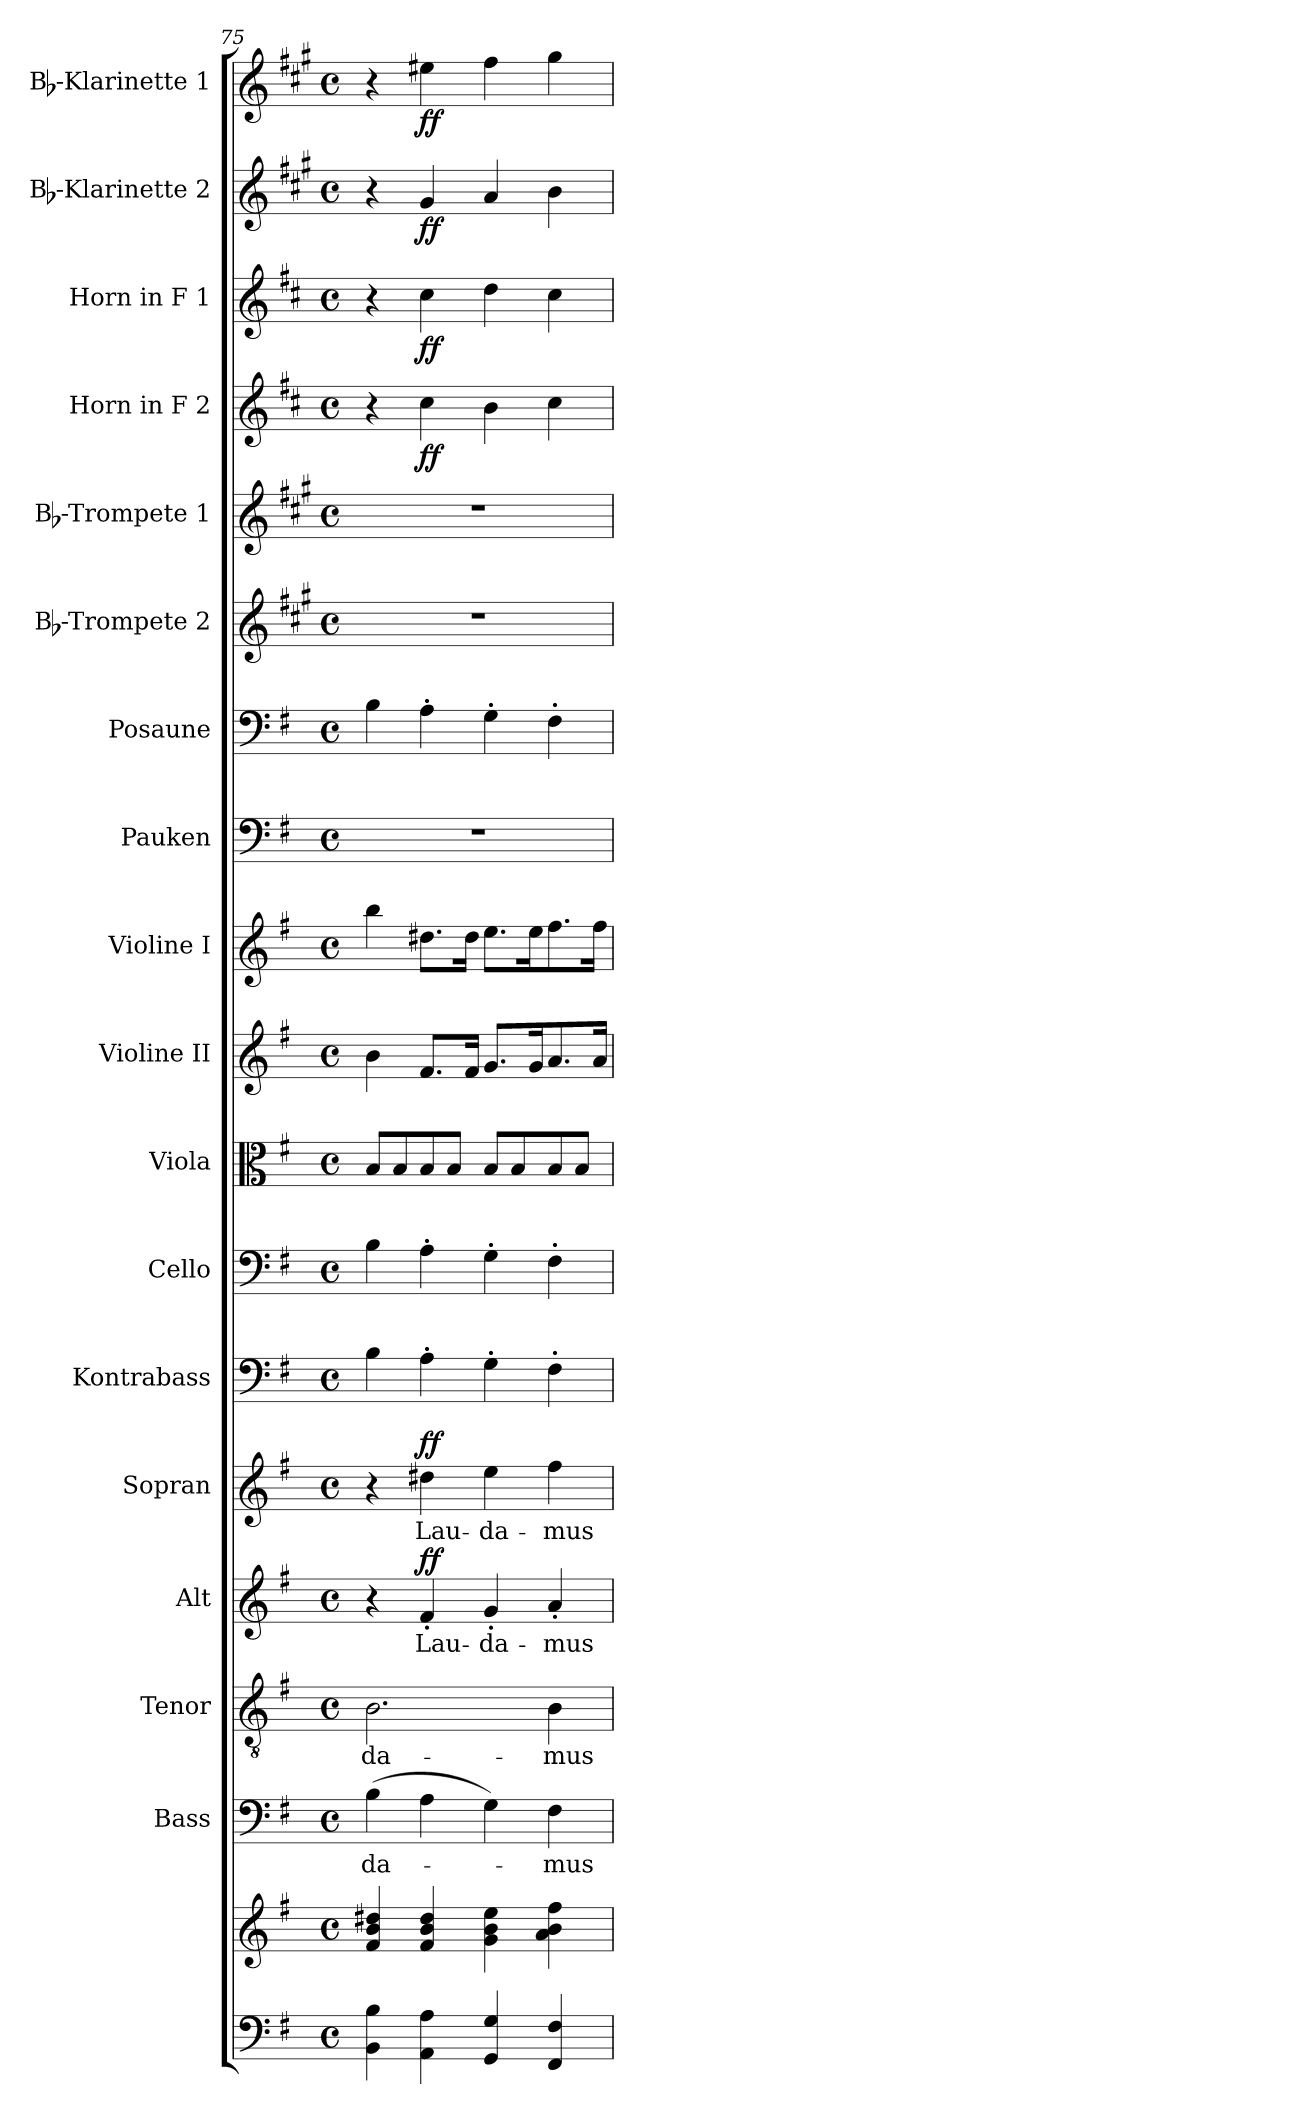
**kern	**kern	**kern	**text	**kern	**text	**kern	**text	**dynam	**kern	**text	**dynam	**kern	**kern	**kern	**kern	**kern	**kern	**kern	**kern	**kern	**kern	**dynam	**kern	**dynam	**kern	**dynam	**kern	**dynam
*part18	*part18	*part17	*part17	*part16	*part16	*part15	*part15	*part15	*part14	*part14	*part14	*part13	*part12	*part11	*part10	*part9	*part8	*part7	*part6	*part5	*part4	*part4	*part3	*part3	*part2	*part2	*part1	*part1
*staff19	*staff18	*staff17	*staff17	*staff16	*staff16	*staff15	*staff15	*staff15	*staff14	*staff14	*staff14	*staff13	*staff12	*staff11	*staff10	*staff9	*staff8	*staff7	*staff6	*staff5	*staff4	*staff4	*staff3	*staff3	*staff2	*staff2	*staff1	*staff1
*	*	*I"Bass	*	*I"Tenor	*	*I"Alt	*	*	*I"Sopran	*	*	*I"Kontrabass	*I"Cello	*I"Viola	*I"Violine II	*I"Violine I	*I"Pauken	*I"Posaune	*I"Bb-Trompete 2	*I"Bb-Trompete 1	*I"Horn in F 2	*	*I"Horn in F 1	*	*I"Bb-Klarinette 2	*	*I"Bb-Klarinette 1	*
*	*	*I'B.	*	*I'T.	*	*I'A.	*	*	*I'S.	*	*	*I'Kb.	*	*I'Vla.	*I'Vl. II	*I'Vl. I	*I'Pk.	*I'Pos.	*I'Bb Trp. 2	*I'Bb Trp. 1	*	*	*	*	*I'Bb Kl. 2	*	*I'Bb Kl. 1	*
*clefF4	*clefG2	*clefF4	*	*clefGv2	*	*clefG2	*	*	*clefG2	*	*	*clefF4	*clefF4	*clefC3	*clefG2	*clefG2	*clefF4	*clefF4	*clefG2	*clefG2	*clefG2	*	*clefG2	*	*clefG2	*	*clefG2	*
*	*	*	*	*	*	*	*	*	*	*	*	*ITrd7c12	*	*	*	*	*	*	*ITrd1c2	*ITrd1c2	*ITrd4c7	*	*ITrd4c7	*	*ITrd1c2	*	*ITrd1c2	*
*k[f#]	*k[f#]	*k[f#]	*	*k[f#]	*	*k[f#]	*	*	*k[f#]	*	*	*k[f#]	*k[f#]	*k[f#]	*k[f#]	*k[f#]	*k[f#]	*k[f#]	*k[f#]	*k[f#]	*k[f#]	*	*k[f#]	*	*k[f#]	*	*k[f#]	*
*G:	*G:	*G:	*	*G:	*	*G:	*	*	*G:	*	*	*G:	*G:	*G:	*G:	*G:	*G:	*G:	*G:	*G:	*G:	*	*G:	*	*G:	*	*G:	*
*M4/4	*M4/4	*M4/4	*	*M4/4	*	*M4/4	*	*	*M4/4	*	*	*M4/4	*M4/4	*M4/4	*M4/4	*M4/4	*M4/4	*M4/4	*M4/4	*M4/4	*M4/4	*	*M4/4	*	*M4/4	*	*M4/4	*
*met(c)	*met(c)	*met(c)	*	*met(c)	*	*met(c)	*	*	*met(c)	*	*	*met(c)	*met(c)	*met(c)	*met(c)	*met(c)	*met(c)	*met(c)	*met(c)	*met(c)	*met(c)	*	*met(c)	*	*met(c)	*	*met(c)	*
=75	=75	=75	=75	=75	=75	=75	=75	=75	=75	=75	=75	=75	=75	=75	=75	=75	=75	=75	=75	=75	=75	=75	=75	=75	=75	=75	=75	=75
!	!	!	!LO:LY:b	!	!LO:LY:b	!	!	!	!	!	!	!	!	!	!	!	!	!	!	!	!	!	!	!	!	!	!	!
4BB\ 4B\	4f#/ 4b/ 4dd#X/	(>4B\	-da-	2.B\	-da-	4r	.	.	4r	.	.	4BB\	4B\	8B/L	4b\	4bb\	1r	4B\	1r	1r	4r	.	4r	.	4r	.	4r	.
.	.	.	.	.	.	.	.	.	.	.	.	.	.	8B/	.	.	.	.	.	.	.	.	.	.	.	.	.	.
!	!	!	!	!	!	!	!LO:LY:b	!LO:DY:a	!	!LO:LY:b	!LO:DY:a	!	!	!	!	!	!	!	!	!	!	!LO:DY:b	!	!LO:DY:b	!	!LO:DY:b	!	!LO:DY:b
4AA\ 4A\	4f#/ 4b/ 4dd#/	4A\	.	.	.	4f#'</	Lau-	ff	4dd#X\	Lau-	ff	4AA'>\	4A'>\	8B/	8.f#/L	8.dd#X\L	.	4A'>\	.	.	4f#\	ff	4f#\	ff	4f#/	ff	4dd#X\	ff
.	.	.	.	.	.	.	.	.	.	.	.	.	.	8B/J	.	.	.	.	.	.	.	.	.	.	.	.	.	.
.	.	.	.	.	.	.	.	.	.	.	.	.	.	.	16f#/Jk	16dd#\Jk	.	.	.	.	.	.	.	.	.	.	.	.
!	!	!	!	!	!	!	!LO:LY:b	!	!	!LO:LY:b	!	!	!	!	!	!	!	!	!	!	!	!	!	!	!	!	!	!
4GG/ 4G/	4g\ 4b\ 4ee\	4G\)	.	.	.	4g'</	-da-	.	4ee\	-da-	.	4GG'>\	4G'>\	8B/L	8.g/L	8.ee\L	.	4G'>\	.	.	4e\	.	4g\	.	4g/	.	4ee\	.
.	.	.	.	.	.	.	.	.	.	.	.	.	.	8B/	.	.	.	.	.	.	.	.	.	.	.	.	.	.
.	.	.	.	.	.	.	.	.	.	.	.	.	.	.	16g/k	16ee\k	.	.	.	.	.	.	.	.	.	.	.	.
!	!	!	!LO:LY:b	!	!LO:LY:b	!	!LO:LY:b	!	!	!LO:LY:b	!	!	!	!	!	!	!	!	!	!	!	!	!	!	!	!	!	!
4FF#/ 4F#/	4a\ 4b\ 4ff#\	4F#\	-mus	4B\	-mus	4a'</	-mus	.	4ff#\	-mus	.	4FF#'>\	4F#'>\	8B/	8.a/	8.ff#\	.	4F#'>\	.	.	4f#\	.	4f#\	.	4a\	.	4ff#\	.
.	.	.	.	.	.	.	.	.	.	.	.	.	.	8B/J	.	.	.	.	.	.	.	.	.	.	.	.	.	.
.	.	.	.	.	.	.	.	.	.	.	.	.	.	.	16a/Jk	16ff#\Jk	.	.	.	.	.	.	.	.	.	.	.	.
=	=	=	=	=	=	=	=	=	=	=	=	=	=	=	=	=	=	=	=	=	=	=	=	=	=	=	=	=
*-	*-	*-	*-	*-	*-	*-	*-	*-	*-	*-	*-	*-	*-	*-	*-	*-	*-	*-	*-	*-	*-	*-	*-	*-	*-	*-	*-	*-
